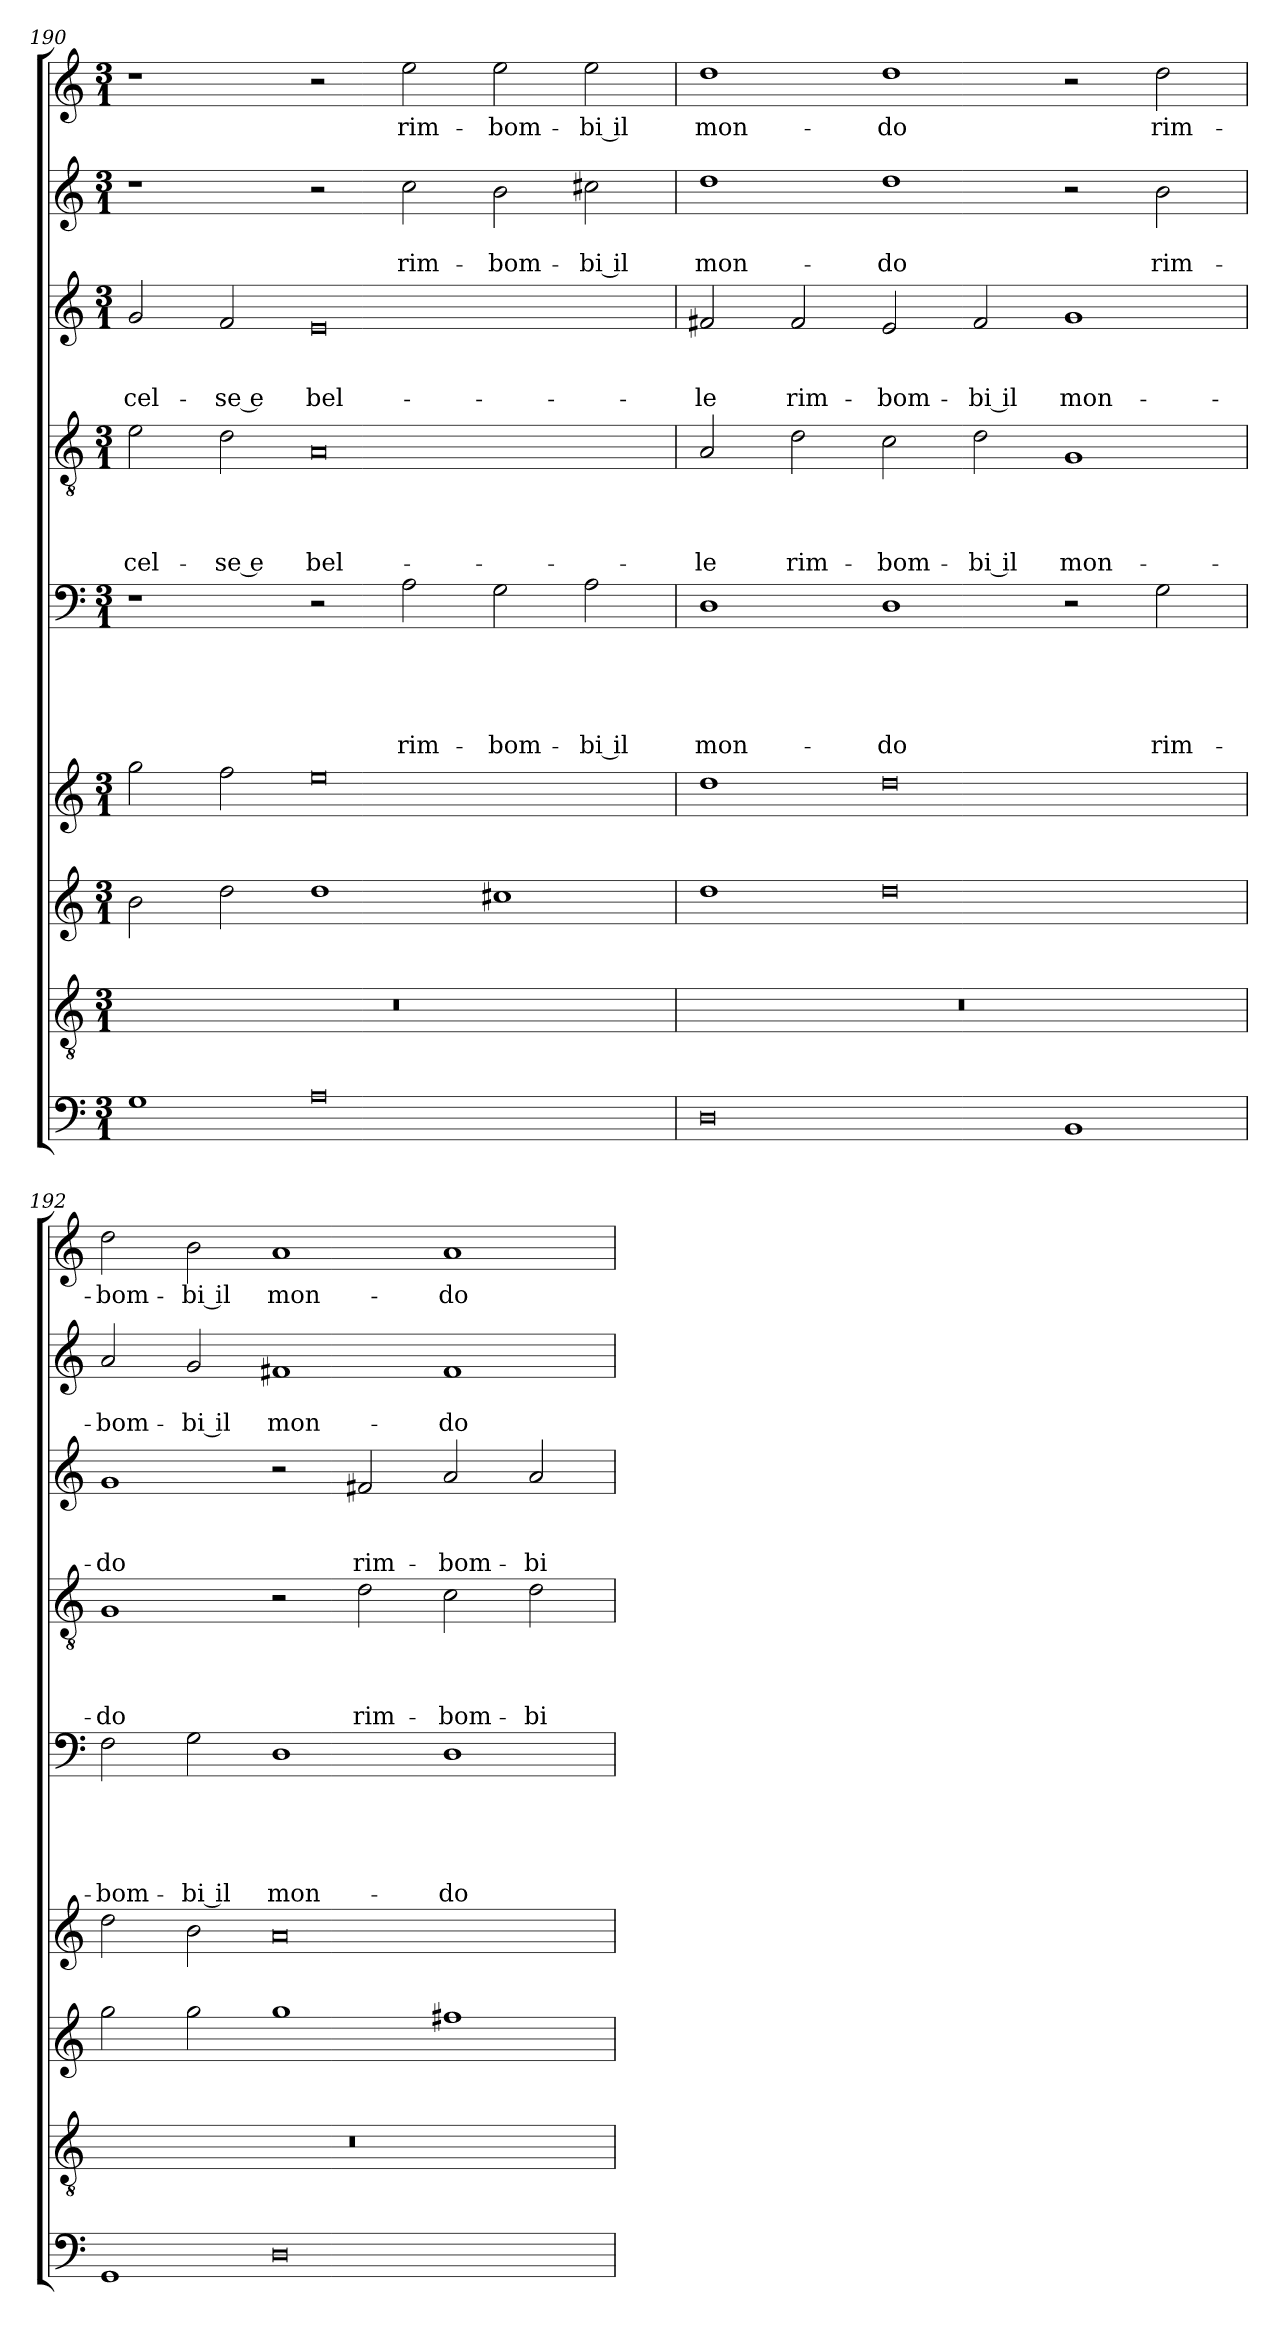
**kern	**kern	**kern	**kern	**kern	**text	**text	**text	**text	**text	**kern	**text	**text	**text	**text	**kern	**text	**text	**text	**kern	**text	**text	**kern	**text
*part9	*part8	*part7	*part6	*part5	*part5	*part5	*part5	*part5	*part5	*part4	*part4	*part4	*part4	*part4	*part3	*part3	*part3	*part3	*part2	*part2	*part2	*part1	*part1
*staff9	*staff8	*staff7	*staff6	*staff5	*staff5	*staff5	*staff5	*staff5	*staff5	*staff4	*staff4	*staff4	*staff4	*staff4	*staff3	*staff3	*staff3	*staff3	*staff2	*staff2	*staff2	*staff1	*staff1
!!LO:PB:g=z
*clefF4	*clefGv2	*clefG2	*clefG2	*clefF4	*	*	*	*	*	*clefGv2	*	*	*	*	*clefG2	*	*	*	*clefG2	*	*	*clefG2	*
*k[]	*k[]	*k[]	*k[]	*k[]	*	*	*	*	*	*k[]	*	*	*	*	*k[]	*	*	*	*k[]	*	*	*k[]	*
*C:	*C:	*C:	*C:	*C:	*	*	*	*	*	*C:	*	*	*	*	*C:	*	*	*	*C:	*	*	*C:	*
*M3/1	*M3/1	*M3/1	*M3/1	*M3/1	*	*	*	*	*	*M3/1	*	*	*	*	*M3/1	*	*	*	*M3/1	*	*	*M3/1	*
=190	=190	=190	=190	=190	=190	=190	=190	=190	=190	=190	=190	=190	=190	=190	=190	=190	=190	=190	=190	=190	=190	=190	=190
!	!	!	!	!	!	!	!	!	!	!	!	!	!	!LO:LY:b	!	!	!	!LO:LY:b	!	!	!	!	!
1G	0.r	2b\	2gg\	1r	.	.	.	.	.	2e\	.	.	.	-cel-	2g/	.	.	-cel-	1r	.	.	1r	.
!	!	!	!	!	!	!	!	!	!	!	!	!	!	!LO:LY:b	!	!	!	!LO:LY:b	!	!	!	!	!
.	.	2dd\	2ff\	.	.	.	.	.	.	2d\	.	.	.	-se e	2f/	.	.	-se e	.	.	.	.	.
!	!	!	!	!	!	!	!	!	!	!	!	!	!	!LO:LY:b	!	!	!	!LO:LY:b	!	!	!	!	!
0A	.	1dd	0ee	2r	.	.	.	.	.	0A	.	.	.	bel-	0e	.	.	bel-	2r	.	.	2r	.
!	!	!	!	!	!	!	!	!	!LO:LY:b	!	!	!	!	!	!	!	!	!	!	!	!LO:LY:b	!	!LO:LY:b
.	.	.	.	2A\	.	.	.	.	rim-	.	.	.	.	.	.	.	.	.	2cc\	.	rim-	2ee\	rim-
!	!	!	!	!	!	!	!	!	!LO:LY:b	!	!	!	!	!	!	!	!	!	!	!	!LO:LY:b	!	!LO:LY:b
.	.	1cc#X	.	2G\	.	.	.	.	-bom-	.	.	.	.	.	.	.	.	.	2b\	.	-bom-	2ee\	-bom-
!	!	!	!	!	!	!	!	!	!LO:LY:b	!	!	!	!	!	!	!	!	!	!	!	!LO:LY:b	!	!LO:LY:b
.	.	.	.	2A\	.	.	.	.	-bi il	.	.	.	.	.	.	.	.	.	2cc#X\	.	-bi il	2ee\	-bi il
=191	=191	=191	=191	=191	=191	=191	=191	=191	=191	=191	=191	=191	=191	=191	=191	=191	=191	=191	=191	=191	=191	=191	=191
!	!	!	!	!	!	!	!	!	!LO:LY:b	!	!	!	!	!LO:LY:b	!	!	!	!LO:LY:b	!	!	!LO:LY:b	!	!LO:LY:b
0D	0.r	1dd	1dd	1D	.	.	.	.	mon-	2A/	.	.	.	-le	2f#X/	.	.	-le	1dd	.	mon-	1dd	mon-
!	!	!	!	!	!	!	!	!	!	!	!	!	!	!LO:LY:b	!	!	!	!LO:LY:b	!	!	!	!	!
.	.	.	.	.	.	.	.	.	.	2d\	.	.	.	rim-	2f#/	.	.	rim-	.	.	.	.	.
!	!	!	!	!	!	!	!	!	!LO:LY:b	!	!	!	!	!LO:LY:b	!	!	!	!LO:LY:b	!	!	!LO:LY:b	!	!LO:LY:b
.	.	0dd	0dd	1D	.	.	.	.	-do	2c\	.	.	.	-bom-	2e/	.	.	-bom-	1dd	.	-do	1dd	-do
!	!	!	!	!	!	!	!	!	!	!	!	!	!	!LO:LY:b	!	!	!	!LO:LY:b	!	!	!	!	!
.	.	.	.	.	.	.	.	.	.	2d\	.	.	.	-bi il	2f#/	.	.	-bi il	.	.	.	.	.
!	!	!	!	!	!	!	!	!	!	!	!	!	!	!LO:LY:b	!	!	!	!LO:LY:b	!	!	!	!	!
1BB	.	.	.	2r	.	.	.	.	.	1G	.	.	.	mon-	1g	.	.	mon-	2r	.	.	2r	.
!	!	!	!	!	!	!	!	!	!LO:LY:b	!	!	!	!	!	!	!	!	!	!	!	!LO:LY:b	!	!LO:LY:b
.	.	.	.	2G\	.	.	.	.	rim-	.	.	.	.	.	.	.	.	.	2b\	.	rim-	2dd\	rim-
=192	=192	=192	=192	=192	=192	=192	=192	=192	=192	=192	=192	=192	=192	=192	=192	=192	=192	=192	=192	=192	=192	=192	=192
!	!	!	!	!	!	!	!	!	!LO:LY:b	!	!	!	!	!LO:LY:b	!	!	!	!LO:LY:b	!	!	!LO:LY:b	!	!LO:LY:b
1GG	0.r	2gg\	2dd\	2F\	.	.	.	.	-bom-	1G	.	.	.	-do	1g	.	.	-do	2a/	.	-bom-	2dd\	-bom-
!	!	!	!	!	!	!	!	!	!LO:LY:b	!	!	!	!	!	!	!	!	!	!	!	!LO:LY:b	!	!LO:LY:b
.	.	2gg\	2b\	2G\	.	.	.	.	-bi il	.	.	.	.	.	.	.	.	.	2g/	.	-bi il	2b\	-bi il
!	!	!	!	!	!	!	!	!	!LO:LY:b	!	!	!	!	!	!	!	!	!	!	!	!LO:LY:b	!	!LO:LY:b
0D	.	1gg	0a	1D	.	.	.	.	mon-	2r	.	.	.	.	2r	.	.	.	1f#X	.	mon-	1a	mon-
!	!	!	!	!	!	!	!	!	!	!	!	!	!	!LO:LY:b	!	!	!	!LO:LY:b	!	!	!	!	!
.	.	.	.	.	.	.	.	.	.	2d\	.	.	.	rim-	2f#X/	.	.	rim-	.	.	.	.	.
!	!	!	!	!	!	!	!	!	!LO:LY:b	!	!	!	!	!LO:LY:b	!	!	!	!LO:LY:b	!	!	!LO:LY:b	!	!LO:LY:b
.	.	1ff#X	.	1D	.	.	.	.	-do	2c\	.	.	.	-bom-	2a/	.	.	-bom-	1f#	.	-do	1a	-do
!	!	!	!	!	!	!	!	!	!	!	!	!	!	!LO:LY:b	!	!	!	!LO:LY:b	!	!	!	!	!
.	.	.	.	.	.	.	.	.	.	2d\	.	.	.	-bi	2a/	.	.	-bi	.	.	.	.	.
=	=	=	=	=	=	=	=	=	=	=	=	=	=	=	=	=	=	=	=	=	=	=	=
*-	*-	*-	*-	*-	*-	*-	*-	*-	*-	*-	*-	*-	*-	*-	*-	*-	*-	*-	*-	*-	*-	*-	*-
